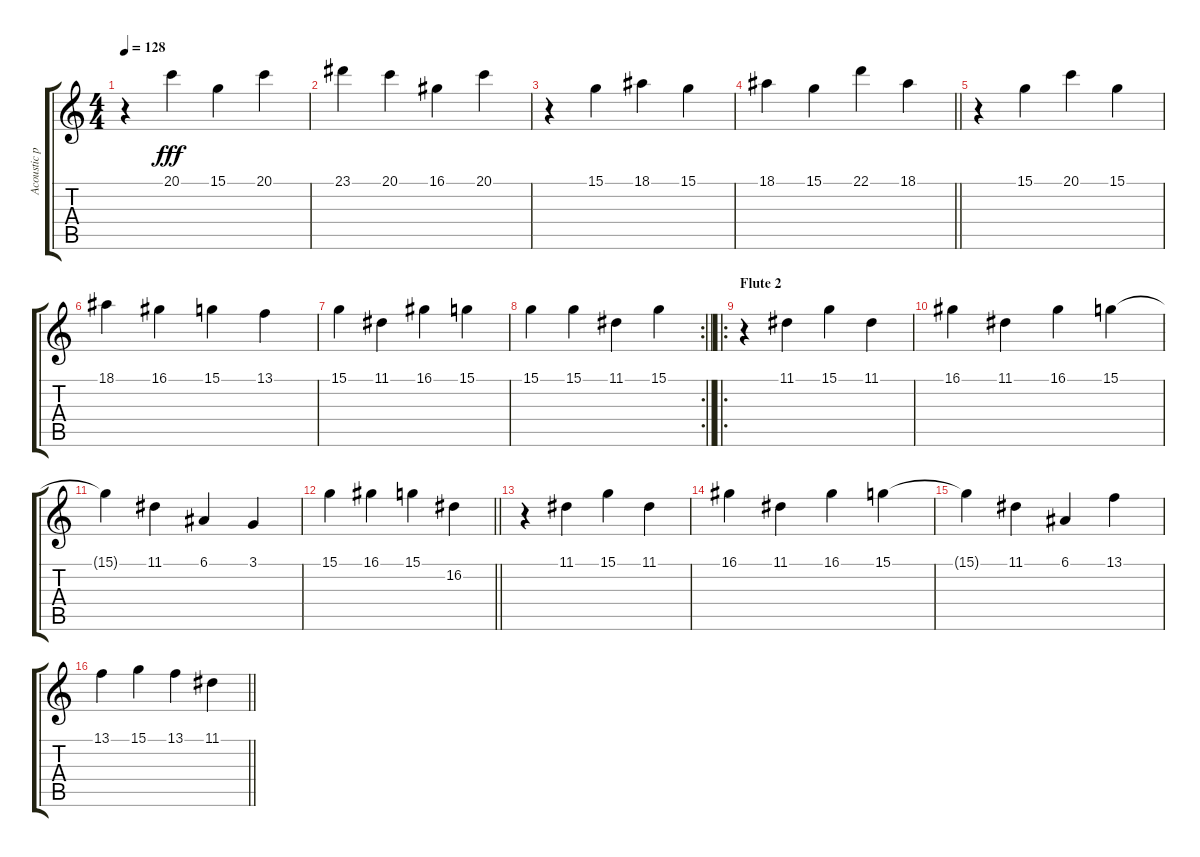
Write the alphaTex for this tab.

\track ("Acoustic piano 1" "Acoustic p") {instrument electricgrandpiano}
\staff {score tabs}
\tuning (E4 B3 G3 D3 A2 E2) {hide}
\ts (4 4)
\tempo 128
\clef g2
\ks c
r.4{dy fff} 20.1.4 15.1.4 20.1.4 |
23.1.4 20.1.4 16.1.4 20.1.4 |
r.4 15.1.4 18.1.4 15.1.4 |
\barLineRight lightlight
18.1.4 15.1.4 22.1.4 18.1.4 |
r.4 15.1.4 20.1.4 15.1.4 |
18.1.4 16.1.4 15.1.4 13.1.4 |
15.1.4 11.1.4 16.1.4 15.1.4 |
\rc 2
\barLineRight lightlight
15.1.4 15.1.4 11.1.4 15.1.4 |
\ro
\section ("" "Flute 2")
r.4 11.1.4 15.1.4 11.1.4 |
16.1.4 11.1.4 16.1.4 15.1.4 |
15.1{t}.4 11.1.4 6.1.4 3.1.4 |
\barLineRight lightlight
15.1.4 16.1.4 15.1.4 16.2.4 |
\section ("" "")
r.4 11.1.4 15.1.4 11.1.4 |
16.1.4 11.1.4 16.1.4 15.1.4 |
15.1{t}.4 11.1.4 6.1.4 13.1.4 |
\barLineRight lightlight
13.1.4 15.1.4 13.1.4 11.1.4
